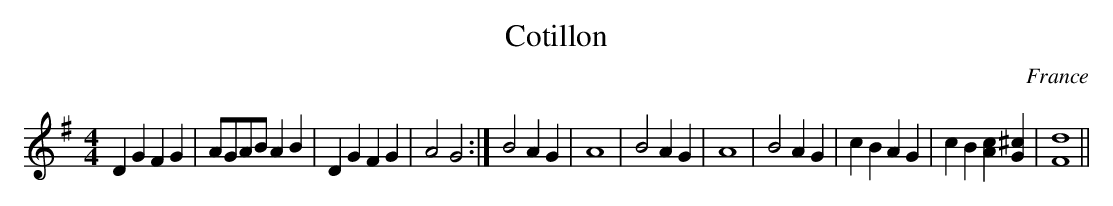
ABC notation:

X:1
T:Cotillon
O:France
M:4/4
K:G
D2G2F2G2|AGABA2B2|D2G2F2G2|A4G4:|\
B4A2G2|A8|B4A2G2|A8|B4A2G2|c2B2A2G2|\
c2B2[A2c2][G2^c2]|[F8d8]||
